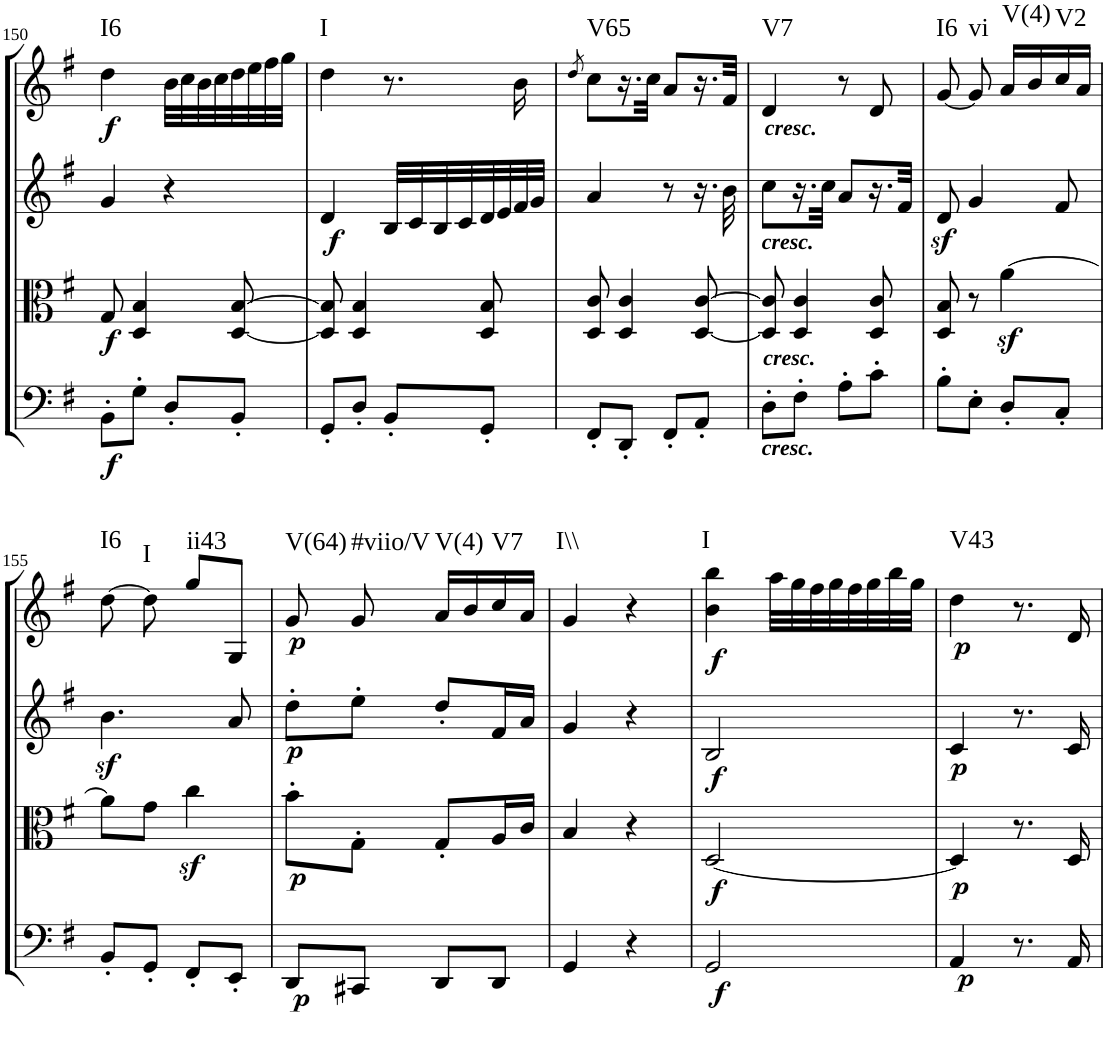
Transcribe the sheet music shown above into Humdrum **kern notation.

**kern	**dynam	**kern	**dynam	**kern	**dynam	**kern	**dynam	**harte
*part4	*part4	*part3	*part3	*part2	*part2	*part1	*part1	*part1
*staff4	*staff4	*staff3	*staff3	*staff2	*staff2	*staff1	*staff1	*
*I"Cello	*	*I"Viola	*	*I"2nd Violin	*	*I"1st Violin	*	*
*	*	*I'Vla	*	*I'Vln	*	*I'Vln	*	*
!!LO:PB:g=z
*clefF4	*	*clefC3	*	*clefG2	*	*clefG2	*	*
*k[f#]	*	*k[f#]	*	*k[f#]	*	*k[f#]	*	*
*G:	*	*G:	*	*G:	*	*G:	*	*
*M2/4	*	*M2/4	*	*M2/4	*	*M2/4	*	*
=150	=150	=150	=150	=150	=150	=150	=150	=150
!	!LO:DY:b	!	!LO:DY:b	!	!	!	!LO:DY:b	!LO:H:kt=I6
8BB'\L	f	8G/	f	4g/	.	4dd\	f	N
8G'\J	.	4D/ 4B/	.	.	.	.	.	.
8D'/L	.	.	.	4r	.	32b\LLL	.	.
.	.	.	.	.	.	32cc\	.	.
.	.	.	.	.	.	32b\	.	.
.	.	.	.	.	.	32cc\	.	.
8BB'/J	.	[8D/ [8B/	.	.	.	32dd\	.	.
.	.	.	.	.	.	32ee\	.	.
.	.	.	.	.	.	32ff#\	.	.
.	.	.	.	.	.	32gg\JJJ	.	.
=151	=151	=151	=151	=151	=151	=151	=151	=151
!	!	!	!LO:DY:a	!	!	!	!	!LO:H:kt=I
8GG'/L	.	8D/] 8B/]	f	4d/	.	4dd\	.	N
8D'/J	.	4D/ 4B/	.	.	.	.	.	.
8BB'/L	.	.	.	32B/LLL	.	8.r	.	.
.	.	.	.	32c/	.	.	.	.
.	.	.	.	32B/	.	.	.	.
.	.	.	.	32c/	.	.	.	.
8GG'/J	.	8D/ 8B/	.	32d/	.	.	.	.
.	.	.	.	32e/	.	.	.	.
.	.	.	.	32f#/	.	16b\	.	.
.	.	.	.	32g/JJJ	.	.	.	.
=152	=152	=152	=152	=152	=152	=152	=152	=152
.	.	.	.	.	.	8qdd/	.	.
!	!	!	!	!	!	!	!	!LO:H:kt=V65
8FF#'/L	.	8D/ 8c/	.	4a/	.	8cc\L	.	N
8DD'/J	.	4D/ 4c/	.	.	.	16.r	.	.
.	.	.	.	.	.	32cc\JJk	.	.
8FF#'/L	.	.	.	8r	.	8a/L	.	.
8AA'/J	.	[8D/ [8c/	.	16.r	.	16.r	.	.
.	.	.	.	32b\	.	32f#/JJk	.	.
=153	=153	=153	=153	=153	=153	=153	=153	=153
!	!	!	!	!	!	!LO:TX:b:Bi:t=cresc.	!	!
!	!	!	!	!LO:TX:b:Bi:t=cresc.	!	!	!	!
!	!	!LO:TX:b:Bi:t=cresc.	!	!	!	!	!	!
!LO:TX:b:Bi:t=cresc.	!	!	!	!	!	!	!	!LO:H:kt=V7
8D'\L	.	8D/] 8c/]	.	8cc\L	.	4d/	.	N
8F#'\J	.	4D/ 4c/	.	16.r	.	.	.	.
.	.	.	.	32cc\JJk	.	.	.	.
8A'\L	.	.	.	8a/L	.	8r	.	.
8c'\J	.	8D/ 8c/	.	16.r	.	8d/	.	.
.	.	.	.	32f#/JJk	.	.	.	.
=154	=154	=154	=154	=154	=154	=154	=154	=154
!	!	!	!	!	!	!	!	!LO:H:kt=I6
8B'\L	.	8D/ 8B/	.	8dz</	.	[8g/	.	N
!	!	!	!	!	!	!	!	!LO:H:kt=vi
8E'\J	.	8r	.	4g/	.	8g/]	.	N
!	!	!	!	!	!	!	!	!LO:H:kt=V(4)
8D'/L	.	[4az<\	.	.	.	16a/LL	.	N
.	.	.	.	.	.	16b/	.	.
!	!	!	!	!	!	!	!	!LO:H:kt=V2
8C'/J	.	.	.	8f#/	.	16cc/	.	N
.	.	.	.	.	.	16a/JJ	.	.
!!LO:LB:g=z
=155	=155	=155	=155	=155	=155	=155	=155	=155
!	!	!	!	!	!	!	!	!LO:H:kt=I6
8BB'/L	.	8a\L]	.	4.bz<\	.	[8dd\	.	N
!	!	!	!	!	!	!	!	!LO:H:kt=I
8GG'/J	.	8g\J	.	.	.	8dd\]	.	N
!	!	!	!	!	!	!	!	!LO:H:kt=ii43
8FF#'/L	.	4ccz<\	.	.	.	8gg/L	.	N
8EE'/J	.	.	.	8a/	.	8G/J	.	.
=156	=156	=156	=156	=156	=156	=156	=156	=156
!	!LO:DY:b	!	!LO:DY:b	!	!LO:DY:b	!	!LO:DY:b	!LO:H:kt=V(64)
8DD/L	p	8b'\L	p	8dd'\L	p	8g/	p	N
!	!	!	!	!	!	!	!	!LO:H:kt=#viio/V
8CC#X/J	.	8G'\J	.	8ee'\J	.	8g/	.	N
!	!	!	!	!	!	!	!	!LO:H:kt=V(4)
8DD/L	.	8G'/L	.	8dd'/L	.	16a/LL	.	N
.	.	.	.	.	.	16b/	.	.
!	!	!	!	!	!	!	!	!LO:H:kt=V7
8DD/J	.	16A/L	.	16f#/L	.	16cc/	.	N
.	.	16c/JJ	.	16a/JJ	.	16a/JJ	.	.
=157	=157	=157	=157	=157	=157	=157	=157	=157
!	!	!	!	!	!	!	!	!LO:H:kt=I\\
4GG/	.	4B/	.	4g/	.	4g/	.	N
4r	.	4r	.	4r	.	4r	.	.
=158	=158	=158	=158	=158	=158	=158	=158	=158
!	!LO:DY:b	!	!	!	!	!	!	!
!	!LO:DY:n=1:a	!	!LO:DY:a	!	!	!	!LO:DY:b	!LO:H:kt=I
2GG/	f f	[2D/	f	2B/	.	4b\ 4bb\	f	N
.	.	.	.	.	.	32aa\LLL	.	.
.	.	.	.	.	.	32gg\	.	.
.	.	.	.	.	.	32ff#\	.	.
.	.	.	.	.	.	32gg\	.	.
.	.	.	.	.	.	32ff#\	.	.
.	.	.	.	.	.	32gg\	.	.
.	.	.	.	.	.	32bb\	.	.
.	.	.	.	.	.	32gg\JJJ	.	.
=159	=159	=159	=159	=159	=159	=159	=159	=159
!	!LO:DY:b	!	!	!	!	!	!	!
!	!LO:DY:n=1:a	!	!LO:DY:a	!	!	!	!LO:DY:b	!LO:H:kt=V43
4AA/	p p	4D/]	p	4c/	.	4dd\	p	N
8.r	.	8.r	.	8.r	.	8.r	.	.
16AA/	.	16D/	.	16c/	.	16d/	.	.
=	=	=	=	=	=	=	=	=
*-	*-	*-	*-	*-	*-	*-	*-	*-
